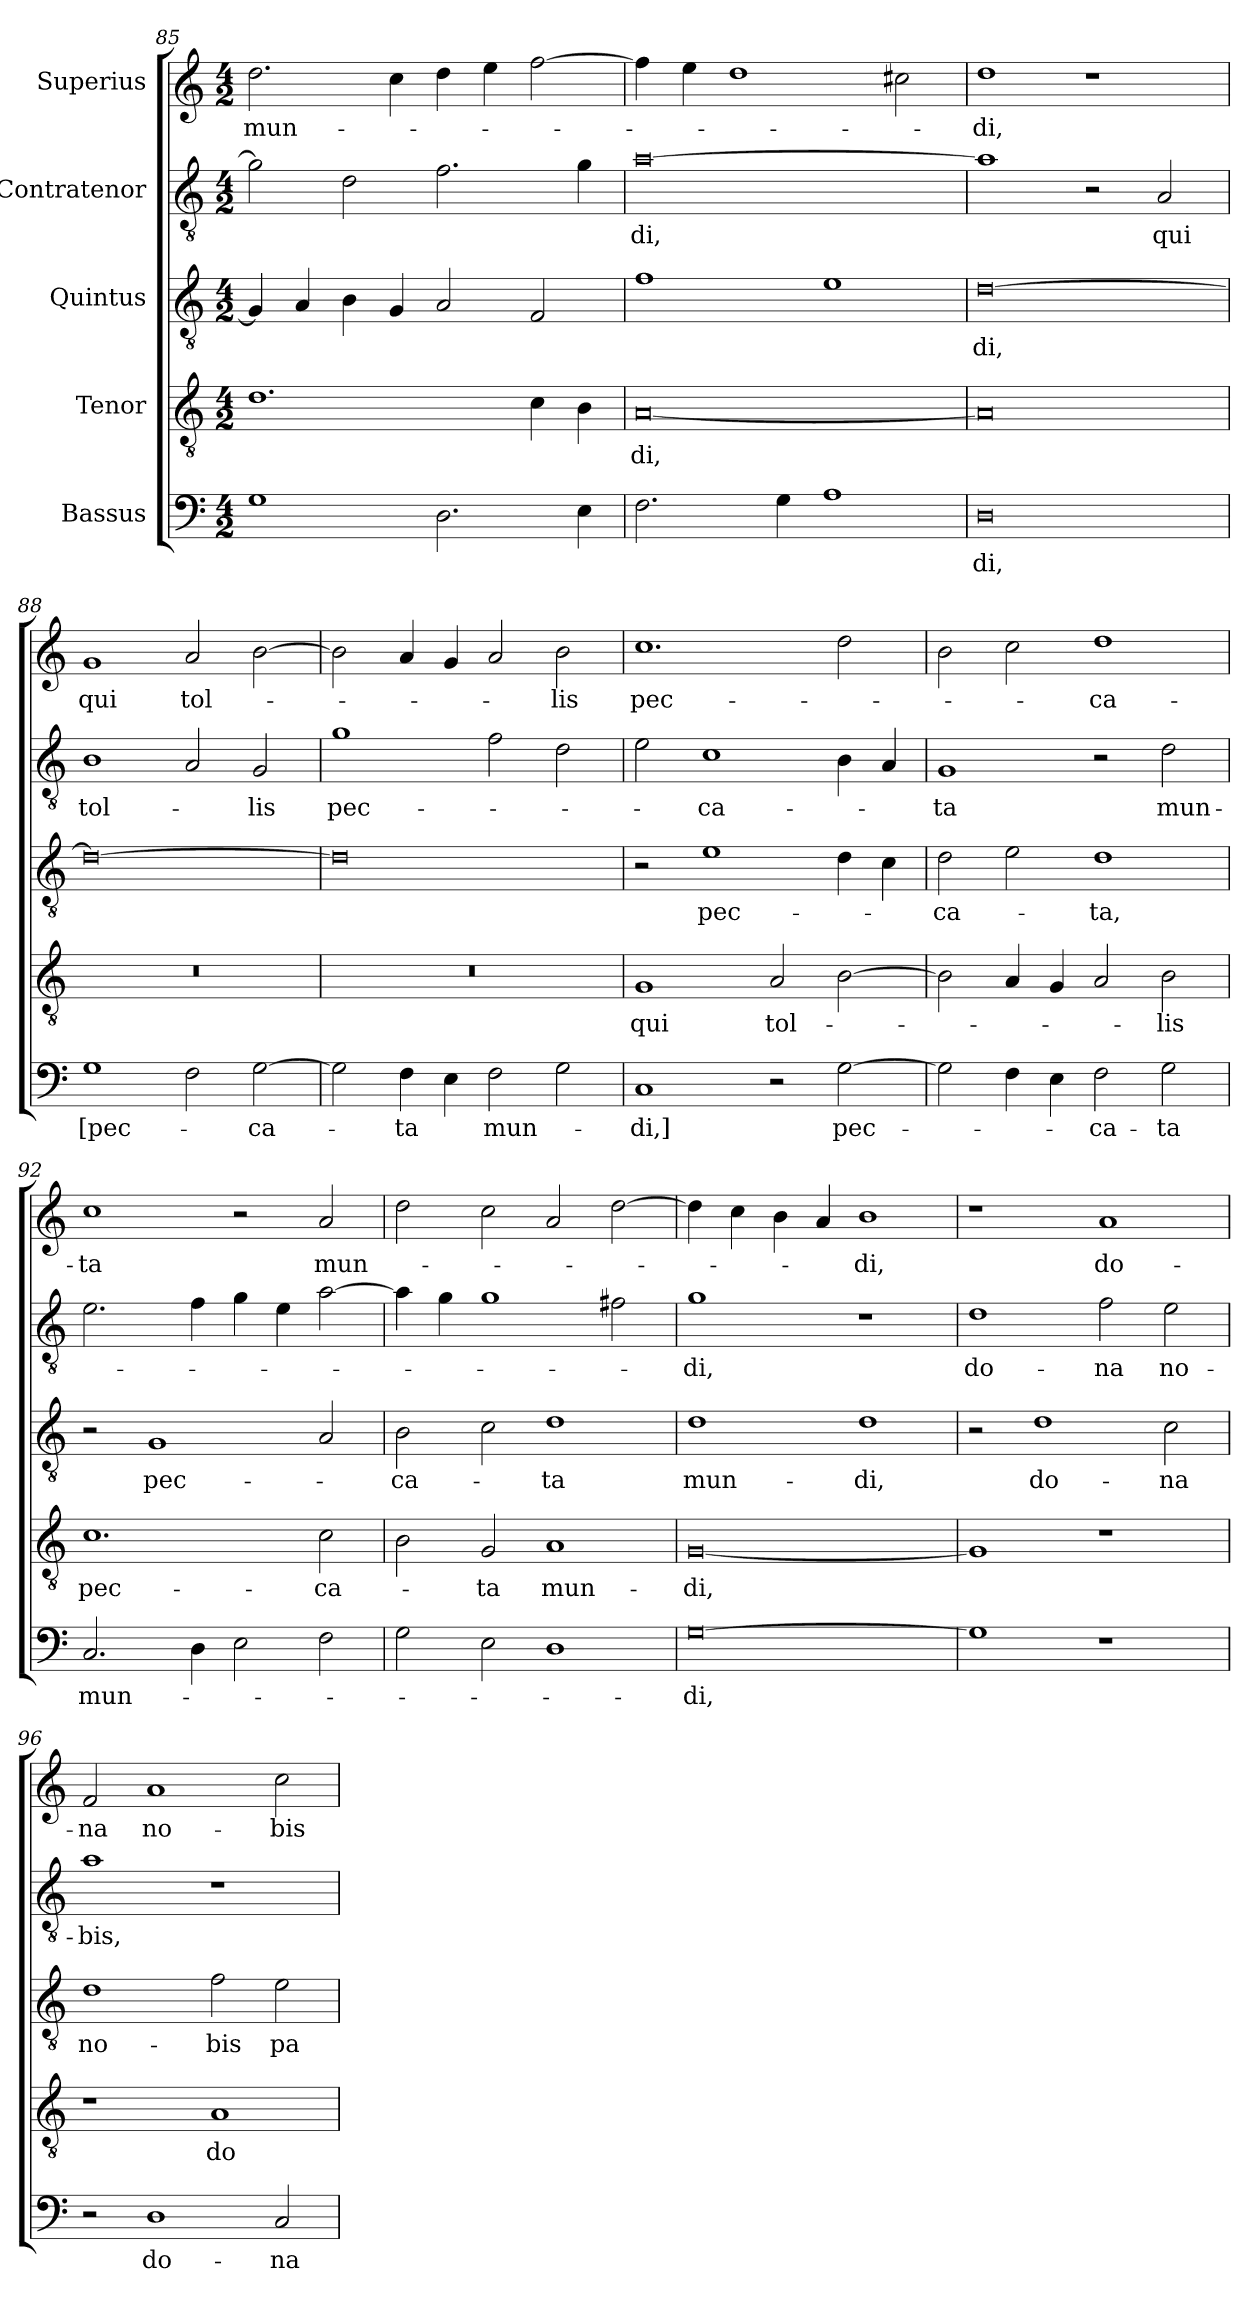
**kern	**text	**kern	**text	**kern	**text	**kern	**text	**kern	**text
*part5	*part5	*part4	*part4	*part3	*part3	*part2	*part2	*part1	*part1
*staff5	*staff5	*staff4	*staff4	*staff3	*staff3	*staff2	*staff2	*staff1	*staff1
*I"Bassus	*	*I"Tenor	*	*I"Quintus	*	*I"Contratenor	*	*I"Superius	*
*clefF4	*	*clefGv2	*	*clefGv2	*	*clefGv2	*	*clefG2	*
*k[]	*	*k[]	*	*k[]	*	*k[]	*	*k[]	*
*M4/2	*	*M4/2	*	*M4/2	*	*M4/2	*	*M4/2	*
=85	=85	=85	=85	=85	=85	=85	=85	=85	=85
1G\	.	1.d\	.	4G/]	.	2g\]	.	2.dd\	mun-
.	.	.	.	4A/	.	.	.	.	.
.	.	.	.	4B\	.	2d\	.	.	.
.	.	.	.	4G/	.	.	.	4cc\	.
2.D\	.	.	.	2A/	.	2.f\	.	4dd\	.
.	.	.	.	.	.	.	.	4ee\	.
.	.	4c\	.	2F/	.	.	.	[2ff\	.
4E\	.	4B\	.	.	.	4g\	.	.	.
=86	=86	=86	=86	=86	=86	=86	=86	=86	=86
2.F\	.	[0A/	-di,	1f\	.	[0a\	-di,	4ff\]	.
.	.	.	.	.	.	.	.	4ee\	.
.	.	.	.	.	.	.	.	1dd\	.
4G\	.	.	.	.	.	.	.	.	.
1A\	.	.	.	1e\	.	.	.	.	.
.	.	.	.	.	.	.	.	2cc#X\	.
=87	=87	=87	=87	=87	=87	=87	=87	=87	=87
0D\	-di,	0A/]	.	[0d\	-di,	1a\]	.	1dd\	-di,
.	.	.	.	.	.	2r	.	1r	.
.	.	.	.	.	.	2A/	qui	.	.
=88	=88	=88	=88	=88	=88	=88	=88	=88	=88
1G\	[pec-	0r	.	0d\_	.	1B\	tol-	1g/	qui
2F\	.	.	.	.	.	2A/	.	2a/	tol-
[2G\	-ca-	.	.	.	.	2G/	-lis	[2b\	.
=89	=89	=89	=89	=89	=89	=89	=89	=89	=89
2G\]	.	0r	.	0d\]	.	1g\	pec-	2b\]	.
4F\	-ta	.	.	.	.	.	.	4a/	.
4E\	.	.	.	.	.	.	.	4g/	.
2F\	mun-	.	.	.	.	2f\	.	2a/	.
2G\	.	.	.	.	.	2d\	.	2b\	-lis
=90	=90	=90	=90	=90	=90	=90	=90	=90	=90
1C/	-di,]	1G/	qui	2r	.	2e\	.	1.cc\	pec-
.	.	.	.	1e\	pec-	1c\	-ca-	.	.
2r	.	2A/	tol-	.	.	.	.	.	.
[2G\	pec-	[2B\	.	4d\	.	4B\	.	2dd\	.
.	.	.	.	4c\	.	4A/	.	.	.
=91	=91	=91	=91	=91	=91	=91	=91	=91	=91
2G\]	.	2B\]	.	2d\	-ca-	1G/	-ta	2b\	.
4F\	.	4A/	.	2e\	.	.	.	2cc\	.
4E\	.	4G/	.	.	.	.	.	.	.
2F\	-ca-	2A/	.	1d\	-ta,	2r	.	1dd\	-ca-
2G\	-ta	2B\	-lis	.	.	2d\	mun-	.	.
=92	=92	=92	=92	=92	=92	=92	=92	=92	=92
2.C/	mun-	1.c\	pec-	2r	.	2.e\	.	1cc\	-ta
.	.	.	.	1G/	pec-	.	.	.	.
4D\	.	.	.	.	.	4f\	.	.	.
2E\	.	.	.	.	.	4g\	.	2r	.
.	.	.	.	.	.	4e\	.	.	.
2F\	.	2c\	-ca-	2A/	.	[2a\	.	2a/	mun-
=93	=93	=93	=93	=93	=93	=93	=93	=93	=93
2G\	.	2B\	.	2B\	-ca-	4a\]	.	2dd\	.
.	.	.	.	.	.	4g\	.	.	.
2E\	.	2G/	-ta	2c\	.	1g\	.	2cc\	.
1D\	.	1A/	mun-	1d\	-ta	.	.	2a/	.
.	.	.	.	.	.	2f#X\	.	[2dd\	.
=94	=94	=94	=94	=94	=94	=94	=94	=94	=94
[0G\	-di,	[0G/	-di,	1d\	mun-	1g\	-di,	4dd\]	.
.	.	.	.	.	.	.	.	4cc\	.
.	.	.	.	.	.	.	.	4b\	.
.	.	.	.	.	.	.	.	4a/	.
.	.	.	.	1d\	-di,	1r	.	1b\	-di,
=95	=95	=95	=95	=95	=95	=95	=95	=95	=95
1G\]	.	1G/]	.	2r	.	1d\	do-	1r	.
.	.	.	.	1d\	do-	.	.	.	.
1r	.	1r	.	.	.	2f\	-na	1a/	do-
.	.	.	.	2c\	-na	2e\	no-	.	.
=96	=96	=96	=96	=96	=96	=96	=96	=96	=96
2r	.	1r	.	1d\	no-	1a\	-bis,	2f/	-na
1D\	do-	.	.	.	.	.	.	1a/	no-
.	.	1A/	do-	2f\	-bis	1r	.	.	.
2C/	-na	.	.	2e\	pa-	.	.	2cc\	-bis
=	=	=	=	=	=	=	=	=	=
*-	*-	*-	*-	*-	*-	*-	*-	*-	*-
